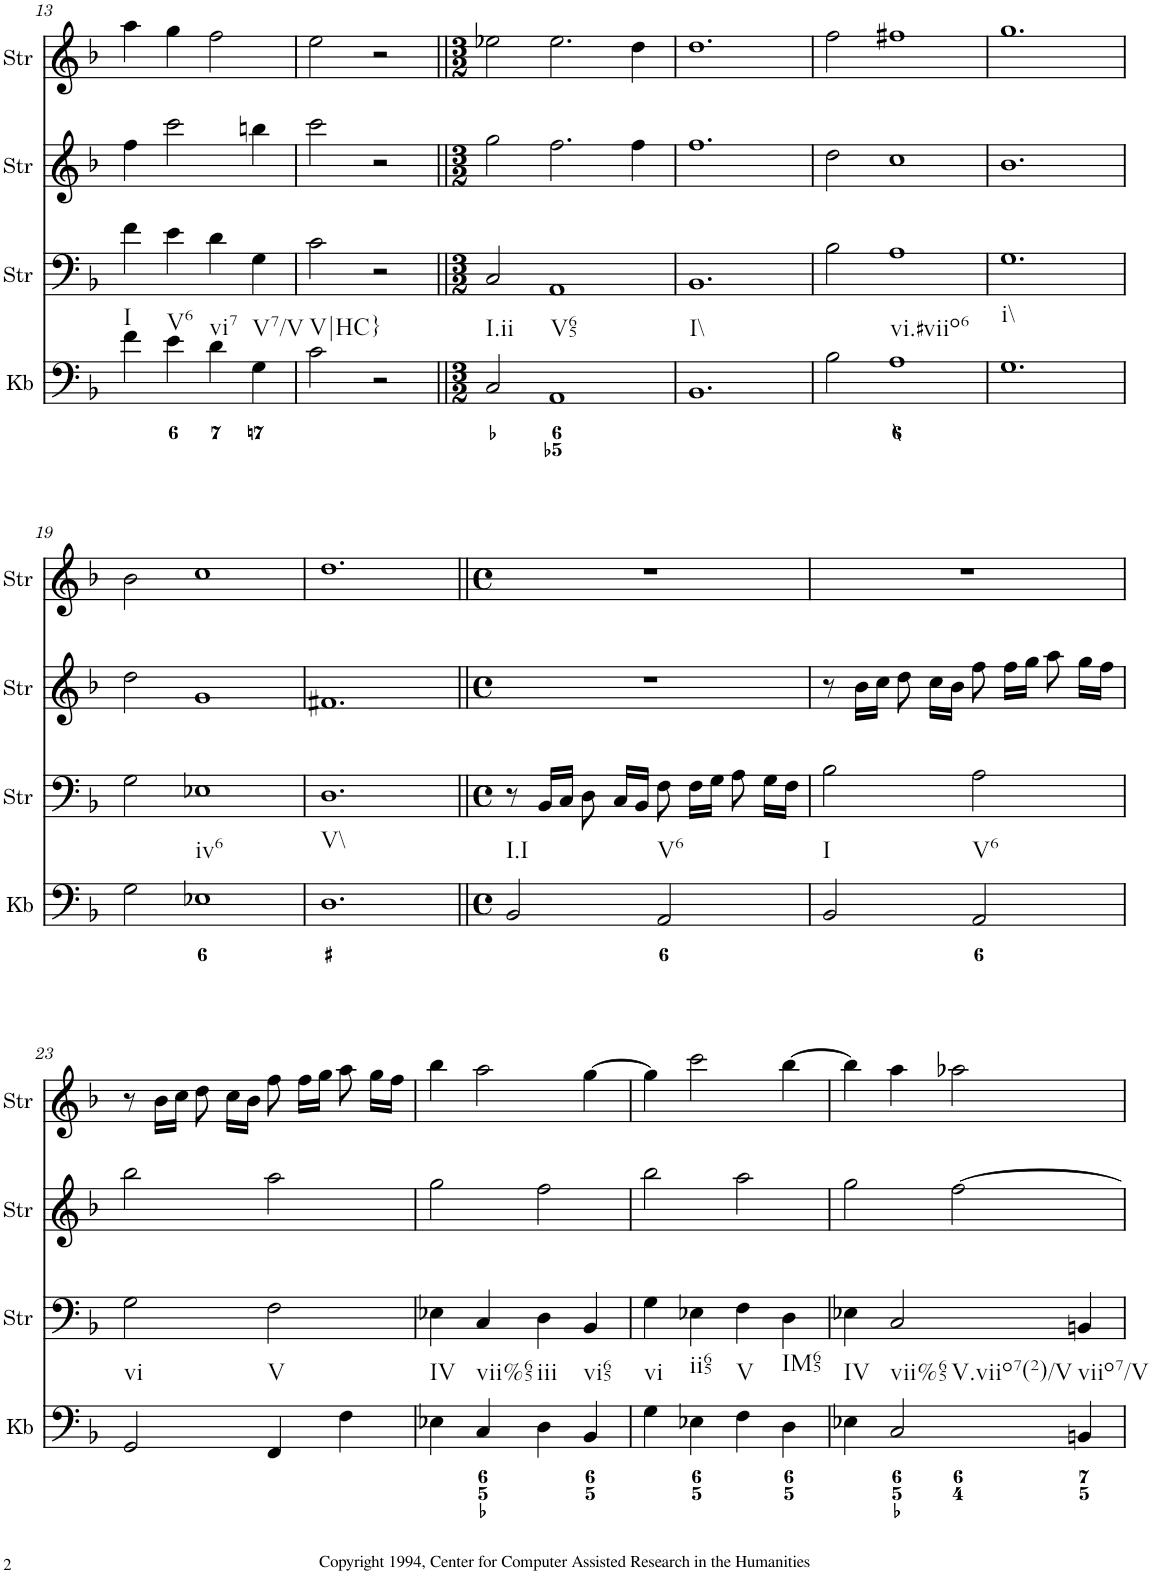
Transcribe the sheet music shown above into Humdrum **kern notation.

**kern	**kern	**kern	**kern
*part4	*part3	*part2	*part1
*staff4	*staff3	*staff2	*staff1
*I"Keyboard	*I"StringInstrument	*I"StringInstrument	*I"StringInstrument
*I'Kb	*I'Str	*I'Str	*I'Str
!!LO:PB:g=z
*clefF4	*clefF4	*clefG2	*clefG2
*k[b-]	*k[b-]	*k[b-]	*k[b-]
*M4/4	*M4/4	*M4/4	*M4/4
*met(c)	*met(c)	*met(c)	*met(c)
=13	=13	=13	=13
!LO:TX:b:t=I	!	!	!
4f\	4f\	4ff\	4aa\
!LO:TX:b:t=V6	!	!	!
4e\	4e\	2ccc\	4gg\
!LO:TX:b:t=vi7	!	!	!
4d\	4d\	.	2ff\
!LO:TX:b:t=V7/V	!	!	!
4G\	4G\	4bbn\	.
=14	=14	=14	=14
!LO:TX:b:t=V|HC}	!	!	!
2c\	2c\	2ccc\	2ee\
2r	2r	2r	2r
=15||	=15||	=15||	=15||
*M3/2	*M3/2	*M3/2	*M3/2
!LO:TX:b:t=I.ii	!	!	!
2C/	2C/	2gg\	2ee-X\
!LO:TX:b:t=V65	!	!	!
1AA	1AA	2.ff\	2.ee-\
.	.	4ff\	4dd\
=16	=16	=16	=16
!LO:TX:b:t=I\\	!	!	!
1.BB-	1.BB-	1.ff	1.dd
=17	=17	=17	=17
2B-\	2B-\	2dd\	2ff\
!LO:TX:b:t=vi.#viio6	!	!	!
1A	1A	1cc	1ff#X
=18	=18	=18	=18
!LO:TX:b:t=i\\	!	!	!
1.G	1.G	1.b-	1.gg
!!LO:LB:g=z
=19	=19	=19	=19
2G\	2G\	2dd\	2b-\
!LO:TX:b:t=iv6	!	!	!
1E-X	1E-X	1g	1cc
=20	=20	=20	=20
!LO:TX:b:t=V\\	!	!	!
1.D	1.D	1.f#X	1.dd
=21||	=21||	=21||	=21||
*M4/4	*M4/4	*M4/4	*M4/4
*met(c)	*met(c)	*met(c)	*met(c)
!LO:TX:b:t=I.I	!	!	!
2BB-/	8r	1r	1r
.	16BB-/LL	.	.
.	16C/JJ	.	.
.	8D\	.	.
.	16C/LL	.	.
.	16BB-/JJ	.	.
!LO:TX:b:t=V6	!	!	!
2AA/	8F\	.	.
.	16F\LL	.	.
.	16G\JJ	.	.
.	8A\	.	.
.	16G\LL	.	.
.	16F\JJ	.	.
=22	=22	=22	=22
!LO:TX:b:t=I	!	!	!
2BB-/	2B-\	8r	1r
.	.	16b-\LL	.
.	.	16cc\JJ	.
.	.	8dd\	.
.	.	16cc\LL	.
.	.	16b-\JJ	.
!LO:TX:b:t=V6	!	!	!
2AA/	2A\	8ff\	.
.	.	16ff\LL	.
.	.	16gg\JJ	.
.	.	8aa\	.
.	.	16gg\LL	.
.	.	16ff\JJ	.
!!LO:LB:g=z
=23	=23	=23	=23
!LO:TX:b:t=vi	!	!	!
2GG/	2G\	2bb-\	8r
.	.	.	16b-\LL
.	.	.	16cc\JJ
.	.	.	8dd\
.	.	.	16cc\LL
.	.	.	16b-\JJ
!LO:TX:b:t=V	!	!	!
4FF/	2F\	2aa\	8ff\
.	.	.	16ff\LL
.	.	.	16gg\JJ
4F\	.	.	8aa\
.	.	.	16gg\LL
.	.	.	16ff\JJ
=24	=24	=24	=24
!LO:TX:b:t=IV	!	!	!
4E-X\	4E-X\	2gg\	4bb-\
!LO:TX:b:t=vii%65	!	!	!
4C/	4C/	.	2aa\
!LO:TX:b:t=iii	!	!	!
4D\	4D\	2ff\	.
!LO:TX:b:t=vi65	!	!	!
4BB-/	4BB-/	.	[4gg\
=25	=25	=25	=25
!LO:TX:b:t=vi	!	!	!
4G\	4G\	2bb-\	4gg\]
!LO:TX:b:t=ii65	!	!	!
4E-X\	4E-X\	.	2ccc\
!LO:TX:b:t=V	!	!	!
4F\	4F\	2aa\	.
!LO:TX:b:t=IM65	!	!	!
4D\	4D\	.	[4bb-\
=26	=26	=26	=26
!LO:TX:b:t=IV	!	!	!
4E-X\	4E-X\	2gg\	4bb-\]
!LO:TX:b:t=vii%65	!	!	!
!LO:TX:b:t=V.viio7(2)/V	!	!	!
2C/	2C/	.	4aa\
.	.	[2ff\	2aa-X\
!LO:TX:b:t=viio7/V	!	!	!
4BBn/	4BBn/	.	.
=	=	=	=
*-	*-	*-	*-
